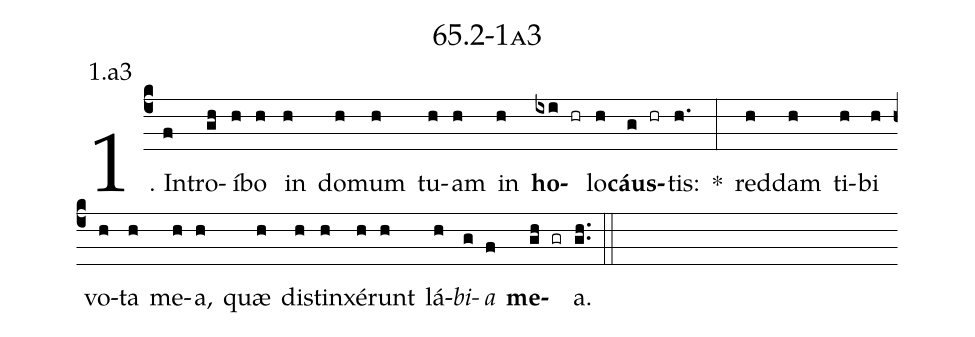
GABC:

name: 65.2-1a3;
annotation: 1.a3;
%%
(c4)1. In(f)tro(gh)í(h)bo(h) in(h) do(h)mum(h) tu(h)am(h) in(h) <b>ho</b>(ixi hr)lo(h)<b>cáus</b>(g hr)tis:(h.) *(:) red(h)dam(h) ti(h)bi(h) vo(h)ta(h) me(h)a,(h) quæ(h) di(h)stin(h)xé(h)runt(h) lá(h)<i>bi</i>(g)<i>a</i>(f) <b>me</b>(gh gr)a.(gh..) (::)


%E(h) u(h) o(g) u(f) a(gh) e.(gh..) (::)
